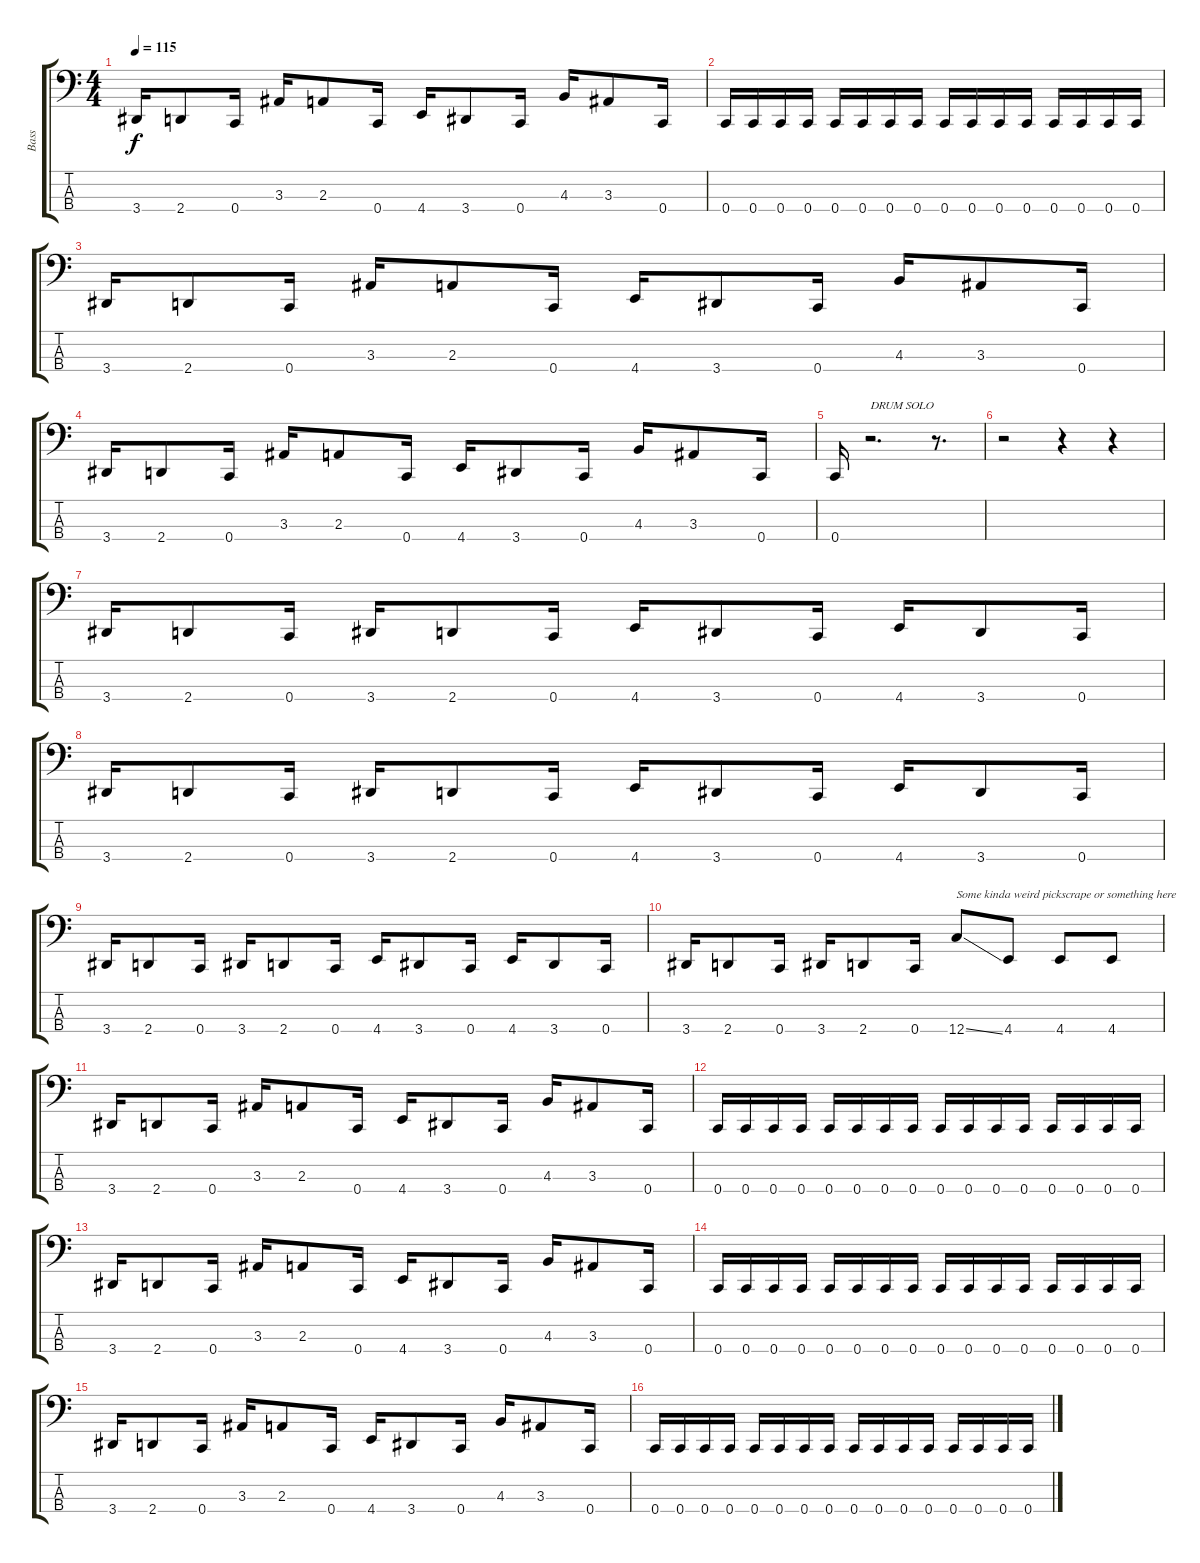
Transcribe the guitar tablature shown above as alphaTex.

\track ("Bass" "Bass") {instrument electricbassfinger}
\staff {score tabs}
\tuning (F2 C2 G1 C1) {hide}
\ts (4 4)
\tempo 115
\clef f4
\ks c
3.4.16{dy f} 2.4.8 0.4.16 3.3.16 2.3.8 0.4.16 4.4.16 3.4.8 0.4.16 4.3.16 3.3.8 0.4.16 |
0.4.16 0.4.16 0.4.16 0.4.16 0.4.16 0.4.16 0.4.16 0.4.16 0.4.16 0.4.16 0.4.16 0.4.16 0.4.16 0.4.16 0.4.16 0.4.16 |
3.4.16 2.4.8 0.4.16 3.3.16 2.3.8 0.4.16 4.4.16 3.4.8 0.4.16 4.3.16 3.3.8 0.4.16 |
3.4.16 2.4.8 0.4.16 3.3.16 2.3.8 0.4.16 4.4.16 3.4.8 0.4.16 4.3.16 3.3.8 0.4.16 |
0.4.16 r.2{d txt "DRUM SOLO"} r.8{d} |
r.2 r.4 r.4 |
3.4.16 2.4.8 0.4.16 3.4.16 2.4.8 0.4.16 4.4.16 3.4.8 0.4.16 4.4.16 3.4.8 0.4.16 |
3.4.16 2.4.8 0.4.16 3.4.16 2.4.8 0.4.16 4.4.16 3.4.8 0.4.16 4.4.16 3.4.8 0.4.16 |
3.4.16 2.4.8 0.4.16 3.4.16 2.4.8 0.4.16 4.4.16 3.4.8 0.4.16 4.4.16 3.4.8 0.4.16 |
3.4.16 2.4.8 0.4.16 3.4.16 2.4.8 0.4.16 12.4{ss}.8{txt "Some kinda weird pickscrape or something here"} 4.4.8 4.4.8 4.4.8 |
3.4.16 2.4.8 0.4.16 3.3.16 2.3.8 0.4.16 4.4.16 3.4.8 0.4.16 4.3.16 3.3.8 0.4.16 |
0.4.16 0.4.16 0.4.16 0.4.16 0.4.16 0.4.16 0.4.16 0.4.16 0.4.16 0.4.16 0.4.16 0.4.16 0.4.16 0.4.16 0.4.16 0.4.16 |
3.4.16 2.4.8 0.4.16 3.3.16 2.3.8 0.4.16 4.4.16 3.4.8 0.4.16 4.3.16 3.3.8 0.4.16 |
0.4.16 0.4.16 0.4.16 0.4.16 0.4.16 0.4.16 0.4.16 0.4.16 0.4.16 0.4.16 0.4.16 0.4.16 0.4.16 0.4.16 0.4.16 0.4.16 |
3.4.16 2.4.8 0.4.16 3.3.16 2.3.8 0.4.16 4.4.16 3.4.8 0.4.16 4.3.16 3.3.8 0.4.16 |
0.4.16 0.4.16 0.4.16 0.4.16 0.4.16 0.4.16 0.4.16 0.4.16 0.4.16 0.4.16 0.4.16 0.4.16 0.4.16 0.4.16 0.4.16 0.4.16
